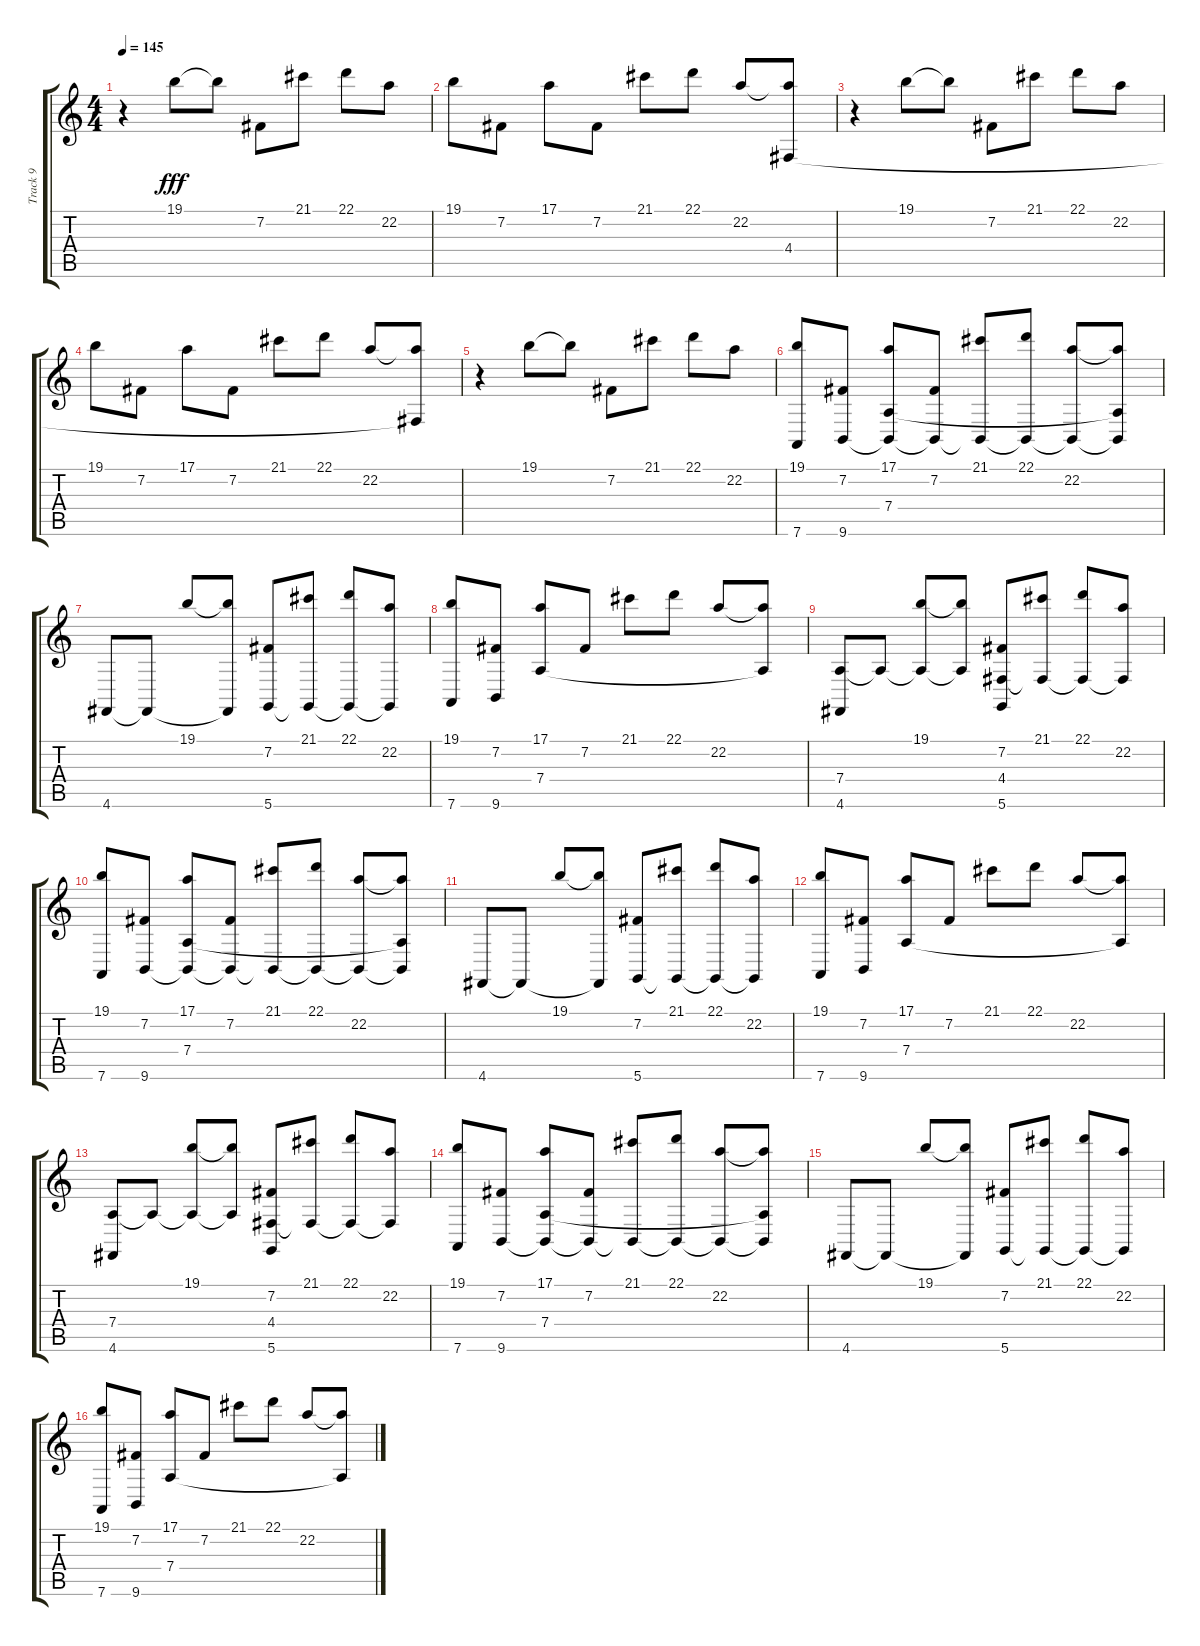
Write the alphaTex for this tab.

\track ("Track 9" "Track 9") {instrument acousticgrandpiano}
\staff {score tabs}
\tuning (E4 B3 G3 D3 A2 D2) {hide}
\ts (4 4)
\tempo 145
\clef g2
\ks c
r.4{dy fff} 19.1.8 19.1{t}.8 7.2.8 21.1.8 22.1.8 22.2.8 |
19.1.8 7.2.8 17.1.8 7.2.8 21.1.8 22.1.8 22.2.8 (22.2{t} 4.4{t}).8 |
r.4 19.1.8 19.1{t}.8 7.2.8 21.1.8 22.1.8 22.2.8 |
19.1.8 7.2.8 17.1.8 7.2.8 21.1.8 22.1.8 22.2.8 (22.2{t} 4.4{t}).8 |
r.4 19.1.8 19.1{t}.8 7.2.8 21.1.8 22.1.8 22.2.8 |
(19.1 7.6).8 (7.2 9.6).8 (17.1 7.4 9.6{t}).8 (7.2 9.6{t}).8 (21.1 9.6{t}).8 (22.1 9.6{t}).8 (22.2 9.6{t}).8 (22.2{t} 7.4{t} 9.6{t}).8 |
4.6.8 4.6{t}.8 19.1.8 (19.1{t} 4.6{t}).8 (7.2 5.6).8 (21.1 5.6{t}).8 (22.1 5.6{t}).8 (22.2 5.6{t}).8 |
(19.1 7.6).8 (7.2 9.6).8 (17.1 7.4).8 7.2.8 21.1.8 22.1.8 22.2.8 (22.2{t} 7.4{t}).8 |
(7.4 4.6).8 7.4{t}.8 (19.1 7.4{t}).8 (19.1{t} 7.4{t}).8 (7.2 4.4 5.6).8 (21.1 4.4{t}).8 (22.1 4.4{t}).8 (22.2 4.4{t}).8 |
(19.1 7.6).8 (7.2 9.6).8 (17.1 7.4 9.6{t}).8 (7.2 9.6{t}).8 (21.1 9.6{t}).8 (22.1 9.6{t}).8 (22.2 9.6{t}).8 (22.2{t} 7.4{t} 9.6{t}).8 |
4.6.8 4.6{t}.8 19.1.8 (19.1{t} 4.6{t}).8 (7.2 5.6).8 (21.1 5.6{t}).8 (22.1 5.6{t}).8 (22.2 5.6{t}).8 |
(19.1 7.6).8 (7.2 9.6).8 (17.1 7.4).8 7.2.8 21.1.8 22.1.8 22.2.8 (22.2{t} 7.4{t}).8 |
(7.4 4.6).8 7.4{t}.8 (19.1 7.4{t}).8 (19.1{t} 7.4{t}).8 (7.2 4.4 5.6).8 (21.1 4.4{t}).8 (22.1 4.4{t}).8 (22.2 4.4{t}).8 |
(19.1 7.6).8 (7.2 9.6).8 (17.1 7.4 9.6{t}).8 (7.2 9.6{t}).8 (21.1 9.6{t}).8 (22.1 9.6{t}).8 (22.2 9.6{t}).8 (22.2{t} 7.4{t} 9.6{t}).8 |
4.6.8 4.6{t}.8 19.1.8 (19.1{t} 4.6{t}).8 (7.2 5.6).8 (21.1 5.6{t}).8 (22.1 5.6{t}).8 (22.2 5.6{t}).8 |
(19.1 7.6).8 (7.2 9.6).8 (17.1 7.4).8 7.2.8 21.1.8 22.1.8 22.2.8 (22.2{t} 7.4{t}).8
